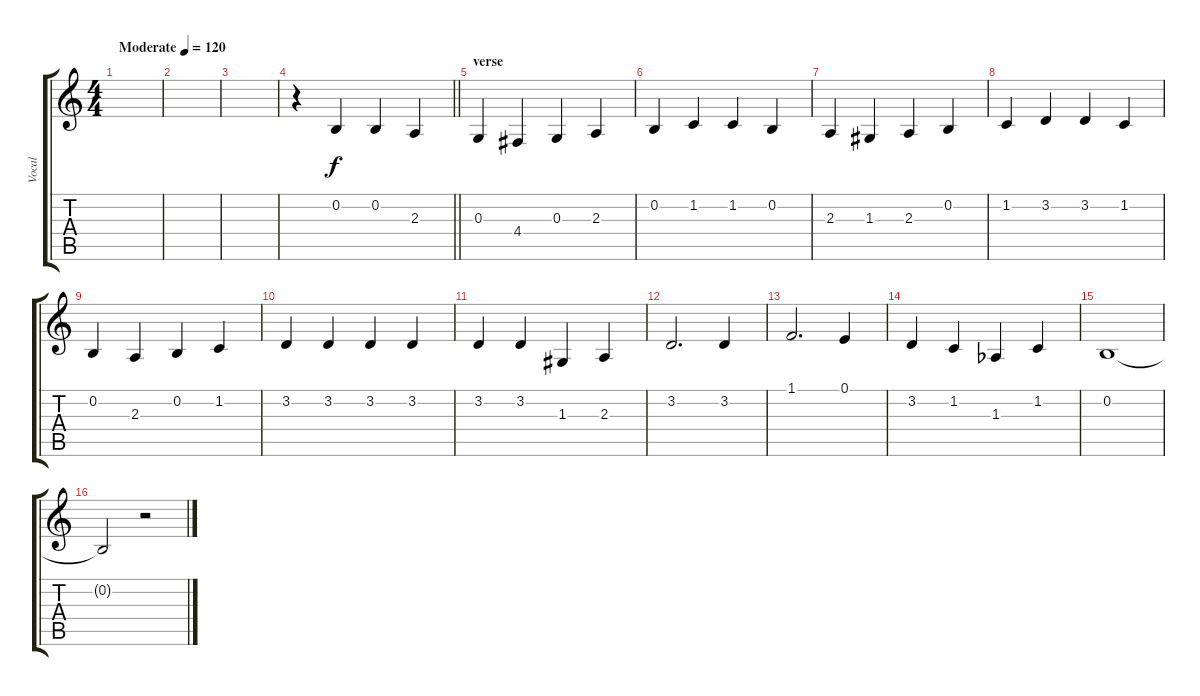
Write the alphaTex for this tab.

\track ("Vocal" "Vocal") {instrument sopranosax}
\staff {score tabs}
\tuning (E4 B3 G3 D3 A2 E2) {hide}
\ts (4 4)
\tempo (120 "Moderate")
\tempo 140
\tempo (120 "Moderate")
\clef g2
\ks c
|
|
|
\barLineRight lightlight
r.4 0.2.4 0.2.4 2.3.4 |
\section ("" "verse")
0.3.4 4.4.4 0.3.4 2.3.4 |
0.2.4 1.2.4 1.2.4 0.2.4 |
2.3.4 1.3.4 2.3.4 0.2.4 |
1.2.4 3.2.4 3.2.4 1.2.4 |
0.2.4 2.3.4 0.2.4 1.2.4 |
3.2.4 3.2.4 3.2.4 3.2.4 |
3.2.4 3.2.4 1.3.4 2.3.4 |
3.2.2{d} 3.2.4 |
1.1.2{d} 0.1.4 |
3.2.4 1.2.4 1.3{acc b}.4 1.2.4 |
0.2.1 |
0.2{t}.2 r.2
